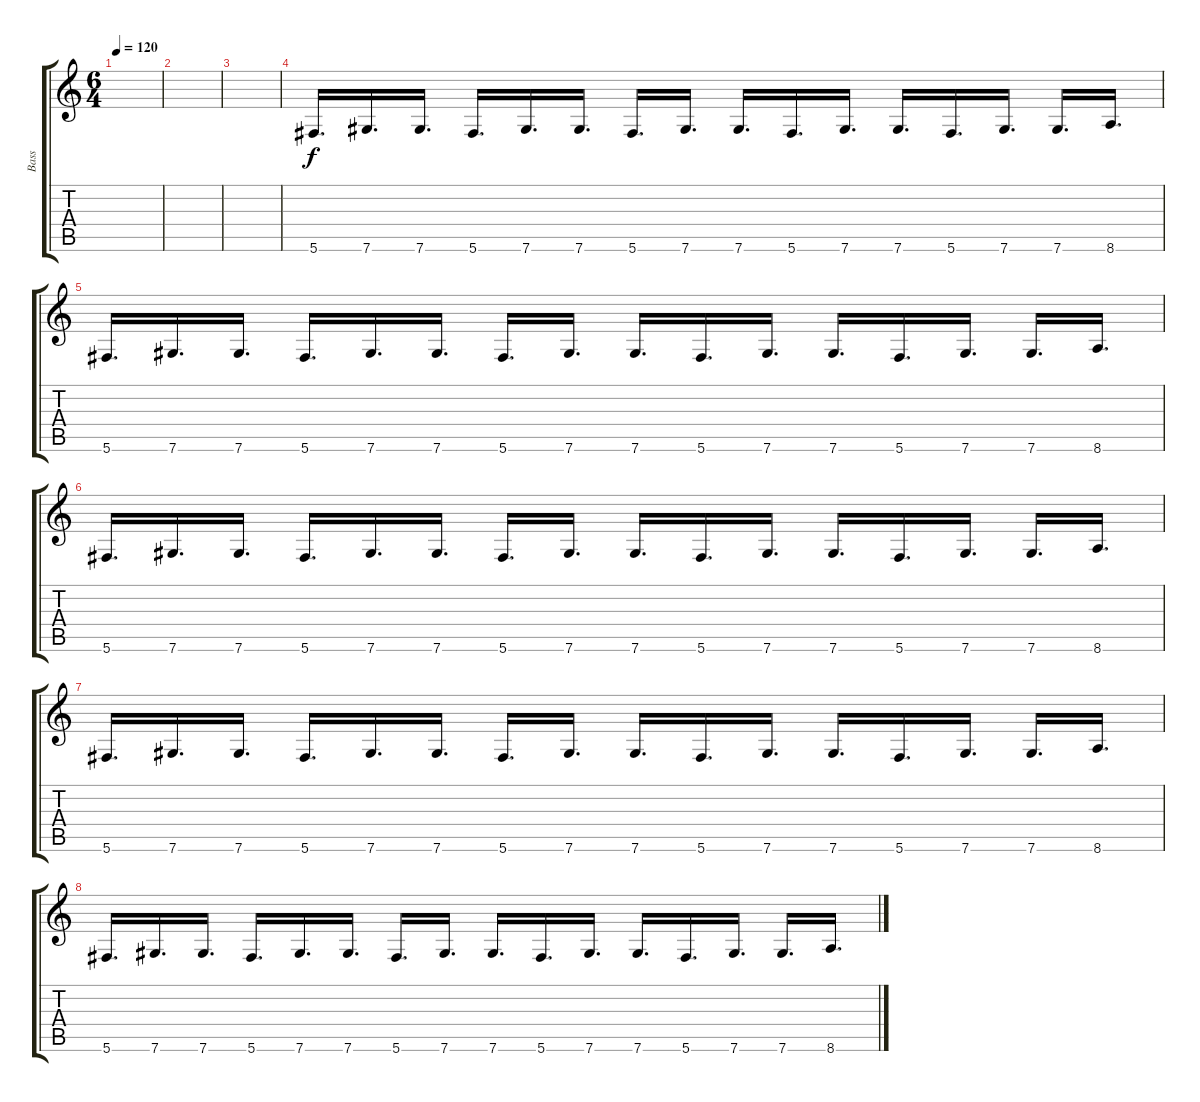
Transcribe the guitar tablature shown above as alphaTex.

\track ("Bass" "Bass") {instrument electricbassfinger}
\staff {score tabs}
\tuning (Eb4 Bb3 Gb3 Db3 Ab2 Db2) {hide}
\ts (6 4)
\tempo 120
\clef g2
\ks c
|
|
|
5.6.16{d} 7.6.16{d} 7.6.16{d} 5.6.16{d} 7.6.16{d} 7.6.16{d} 5.6.16{d} 7.6.16{d} 7.6.16{d} 5.6.16{d} 7.6.16{d} 7.6.16{d} 5.6.16{d} 7.6.16{d} 7.6.16{d} 8.6.16{d} |
5.6.16{d} 7.6.16{d} 7.6.16{d} 5.6.16{d} 7.6.16{d} 7.6.16{d} 5.6.16{d} 7.6.16{d} 7.6.16{d} 5.6.16{d} 7.6.16{d} 7.6.16{d} 5.6.16{d} 7.6.16{d} 7.6.16{d} 8.6.16{d} |
5.6.16{d} 7.6.16{d} 7.6.16{d} 5.6.16{d} 7.6.16{d} 7.6.16{d} 5.6.16{d} 7.6.16{d} 7.6.16{d} 5.6.16{d} 7.6.16{d} 7.6.16{d} 5.6.16{d} 7.6.16{d} 7.6.16{d} 8.6.16{d} |
5.6.16{d} 7.6.16{d} 7.6.16{d} 5.6.16{d} 7.6.16{d} 7.6.16{d} 5.6.16{d} 7.6.16{d} 7.6.16{d} 5.6.16{d} 7.6.16{d} 7.6.16{d} 5.6.16{d} 7.6.16{d} 7.6.16{d} 8.6.16{d} |
5.6.16{d} 7.6.16{d} 7.6.16{d} 5.6.16{d} 7.6.16{d} 7.6.16{d} 5.6.16{d} 7.6.16{d} 7.6.16{d} 5.6.16{d} 7.6.16{d} 7.6.16{d} 5.6.16{d} 7.6.16{d} 7.6.16{d} 8.6.16{d}
